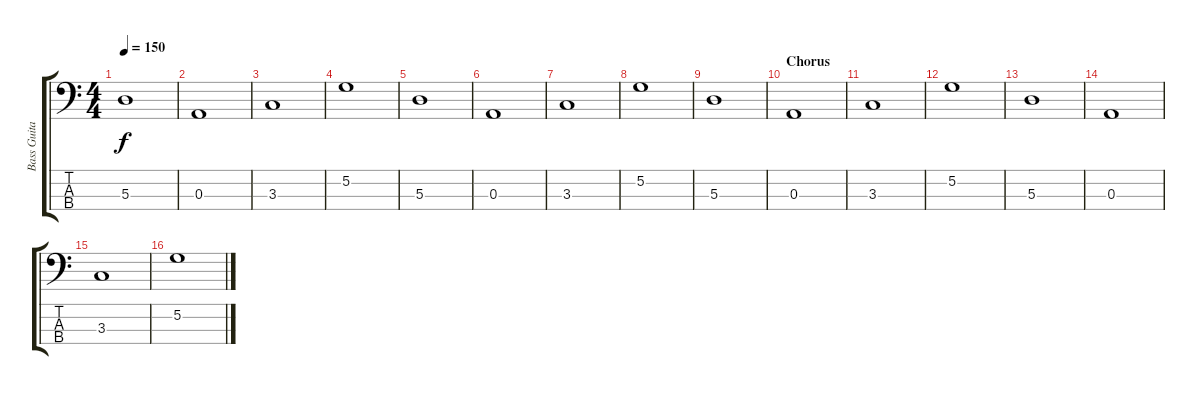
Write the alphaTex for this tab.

\track ("Bass Guitar" "Bass Guita") {instrument electricbasspick}
\staff {score tabs}
\tuning (G2 D2 A1 E1) {hide}
\ts (4 4)
\tempo 150
\clef f4
\ks c
5.3.1{dy f} |
0.3.1 |
3.3.1 |
5.2.1 |
5.3.1 |
0.3.1 |
3.3.1 |
5.2.1 |
5.3.1 |
\section ("" "Chorus")
0.3.1 |
3.3.1 |
5.2.1 |
5.3.1 |
0.3.1 |
3.3.1 |
5.2.1
